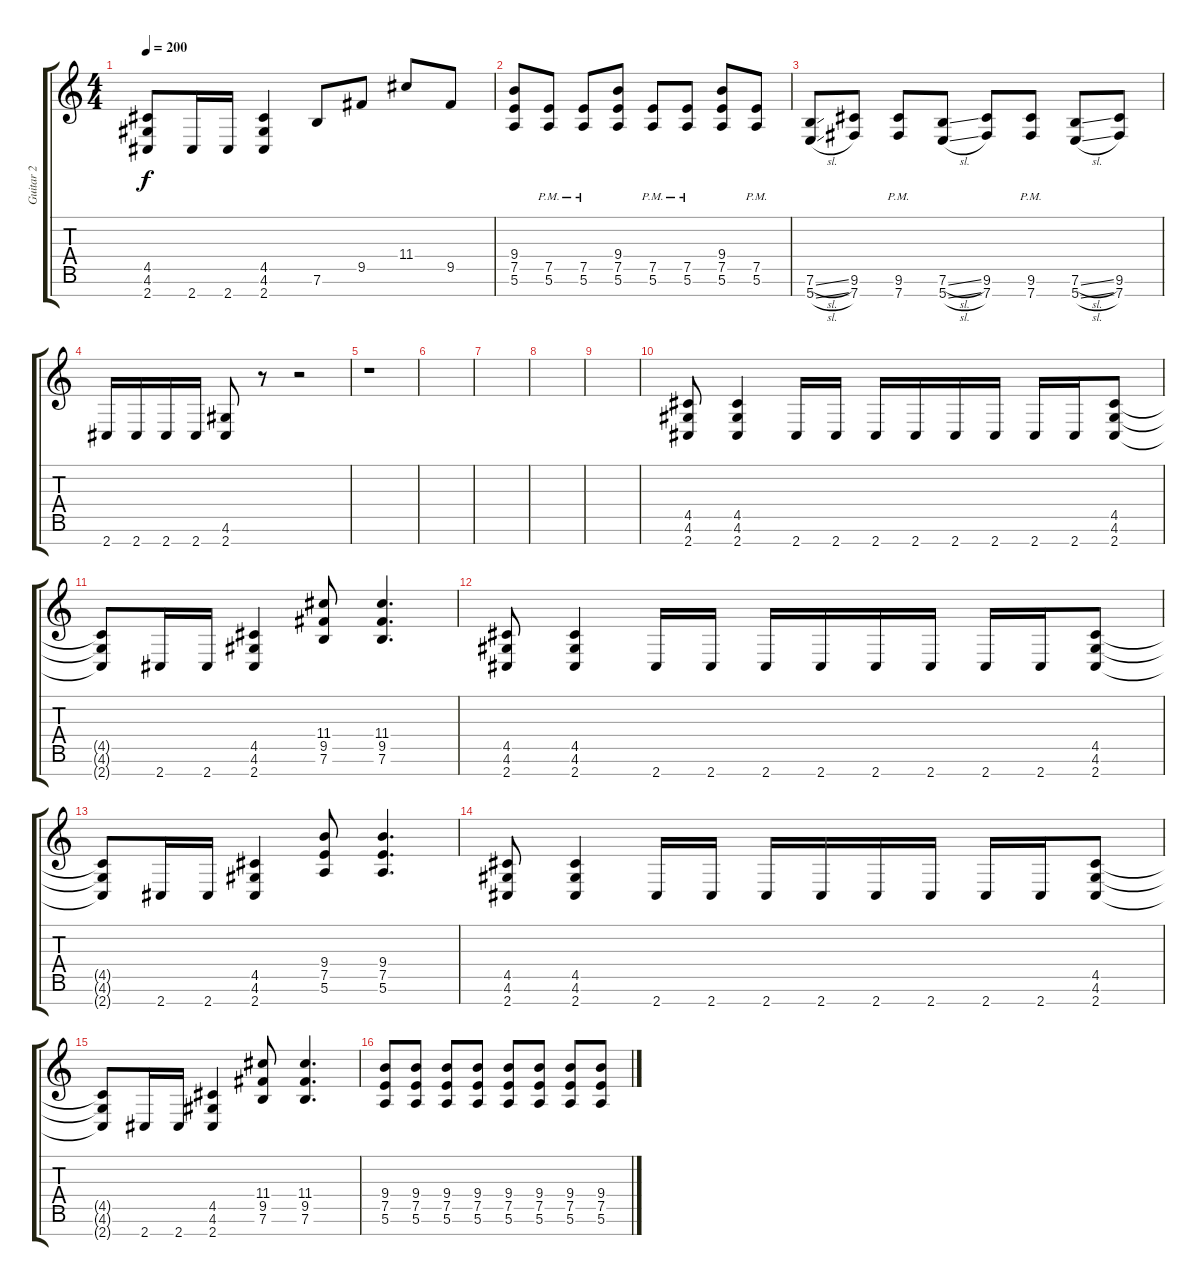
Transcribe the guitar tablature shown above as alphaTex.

\track ("Guitar 2" "Guitar 2") {instrument distortionguitar}
\staff {score tabs}
\tuning (E4 B3 G3 D3 A2 E2 B1) {hide}
\ts (4 4)
\tempo 200
\clef g2
\ks c
(4.5{t} 4.6{t} 2.7{t}).8{dy f} 2.7.16 2.7.16 (4.5 4.6 2.7).4 7.6.8 9.5.8 11.4.8 9.5.8 |
(9.4 7.5 5.6).8 (7.5{pm} 5.6{pm}).8 (7.5{pm} 5.6{pm}).8 (9.4 7.5 5.6).8 (7.5{pm} 5.6{pm}).8 (7.5{pm} 5.6{pm}).8 (9.4 7.5 5.6).8 (7.5{pm} 5.6{pm}).8 |
(7.6{sl} 5.7{sl}).8 (9.6 7.7).8 (9.6{pm} 7.7{pm}).8 (7.6{sl} 5.7{sl}).8 (9.6 7.7).8 (9.6{pm} 7.7{pm}).8 (7.6{sl} 5.7{sl}).8 (9.6 7.7).8 |
2.7.16 2.7.16 2.7.16 2.7.16 (4.6 2.7).8 r.8 r.2 |
r.1 |
|
|
|
|
(4.5 4.6 2.7).8 (4.5 4.6 2.7).4 2.7.16 2.7.16 2.7.16 2.7.16 2.7.16 2.7.16 2.7.16 2.7.16 (4.5 4.6 2.7).8 |
(4.5{t} 4.6{t} 2.7{t}).8 2.7.16 2.7.16 (4.5 4.6 2.7).4 (11.4 9.5 7.6).8 (11.4 9.5 7.6).4{d} |
(4.5 4.6 2.7).8 (4.5 4.6 2.7).4 2.7.16 2.7.16 2.7.16 2.7.16 2.7.16 2.7.16 2.7.16 2.7.16 (4.5 4.6 2.7).8 |
(4.5{t} 4.6{t} 2.7{t}).8 2.7.16 2.7.16 (4.5 4.6 2.7).4 (9.4 7.5 5.6).8 (9.4 7.5 5.6).4{d} |
(4.5 4.6 2.7).8 (4.5 4.6 2.7).4 2.7.16 2.7.16 2.7.16 2.7.16 2.7.16 2.7.16 2.7.16 2.7.16 (4.5 4.6 2.7).8 |
(4.5{t} 4.6{t} 2.7{t}).8 2.7.16 2.7.16 (4.5 4.6 2.7).4 (11.4 9.5 7.6).8 (11.4 9.5 7.6).4{d} |
(9.4 7.5 5.6).8 (9.4 7.5 5.6).8 (9.4 7.5 5.6).8 (9.4 7.5 5.6).8 (9.4 7.5 5.6).8 (9.4 7.5 5.6).8 (9.4 7.5 5.6).8 (9.4 7.5 5.6).8
